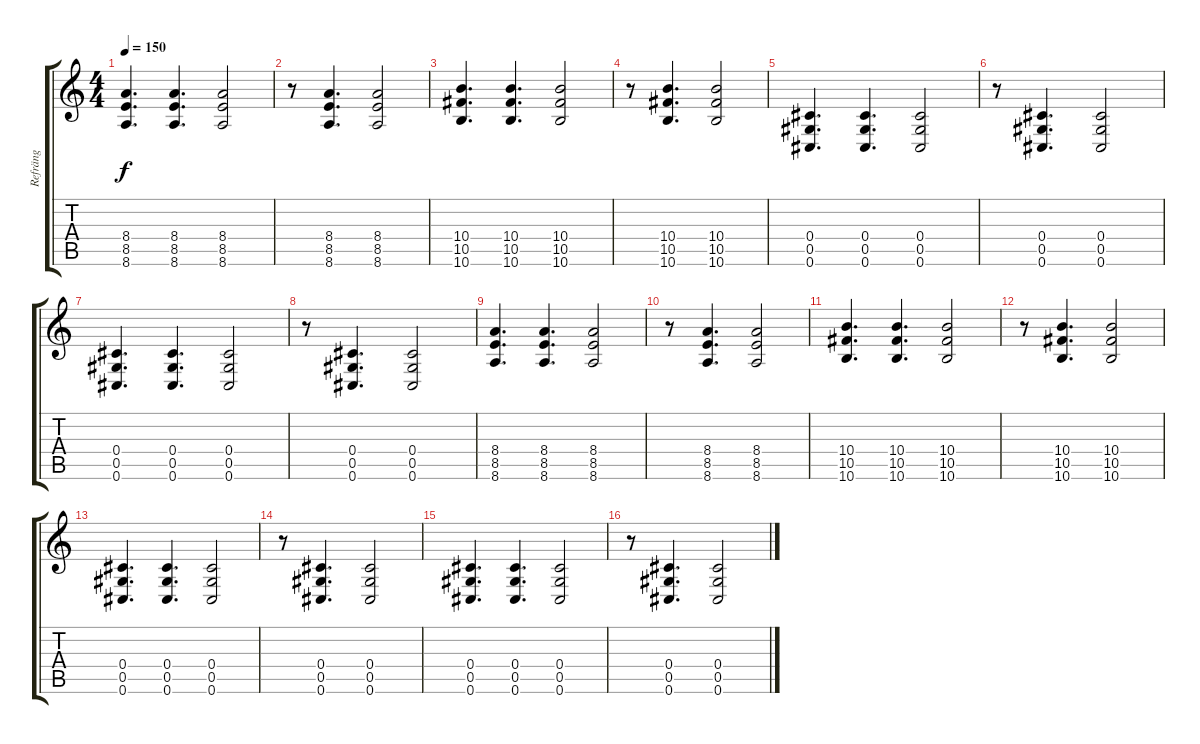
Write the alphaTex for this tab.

\track ("Refräng" "Refräng") {instrument distortionguitar}
\staff {score tabs}
\tuning (Eb4 Bb3 Gb3 Db3 Ab2 Db2) {hide}
\ts (4 4)
\tempo 150
\clef g2
\ks c
(8.4 8.5 8.6).4{d dy f} (8.4 8.5 8.6).4{d} (8.4 8.5 8.6).2 |
r.8 (8.4 8.5 8.6).4{d} (8.4 8.5 8.6).2 |
(10.4 10.5 10.6).4{d} (10.4 10.5 10.6).4{d} (10.4 10.5 10.6).2 |
r.8 (10.4 10.5 10.6).4{d} (10.4 10.5 10.6).2 |
(0.4 0.5 0.6).4{d} (0.4 0.5 0.6).4{d} (0.4 0.5 0.6).2 |
r.8 (0.4 0.5 0.6).4{d} (0.4 0.5 0.6).2 |
(0.4 0.5 0.6).4{d} (0.4 0.5 0.6).4{d} (0.4 0.5 0.6).2 |
r.8 (0.4 0.5 0.6).4{d} (0.4 0.5 0.6).2 |
(8.4 8.5 8.6).4{d} (8.4 8.5 8.6).4{d} (8.4 8.5 8.6).2 |
r.8 (8.4 8.5 8.6).4{d} (8.4 8.5 8.6).2 |
(10.4 10.5 10.6).4{d} (10.4 10.5 10.6).4{d} (10.4 10.5 10.6).2 |
r.8 (10.4 10.5 10.6).4{d} (10.4 10.5 10.6).2 |
(0.4 0.5 0.6).4{d} (0.4 0.5 0.6).4{d} (0.4 0.5 0.6).2 |
r.8 (0.4 0.5 0.6).4{d} (0.4 0.5 0.6).2 |
(0.4 0.5 0.6).4{d} (0.4 0.5 0.6).4{d} (0.4 0.5 0.6).2 |
r.8 (0.4 0.5 0.6).4{d} (0.4 0.5 0.6).2
